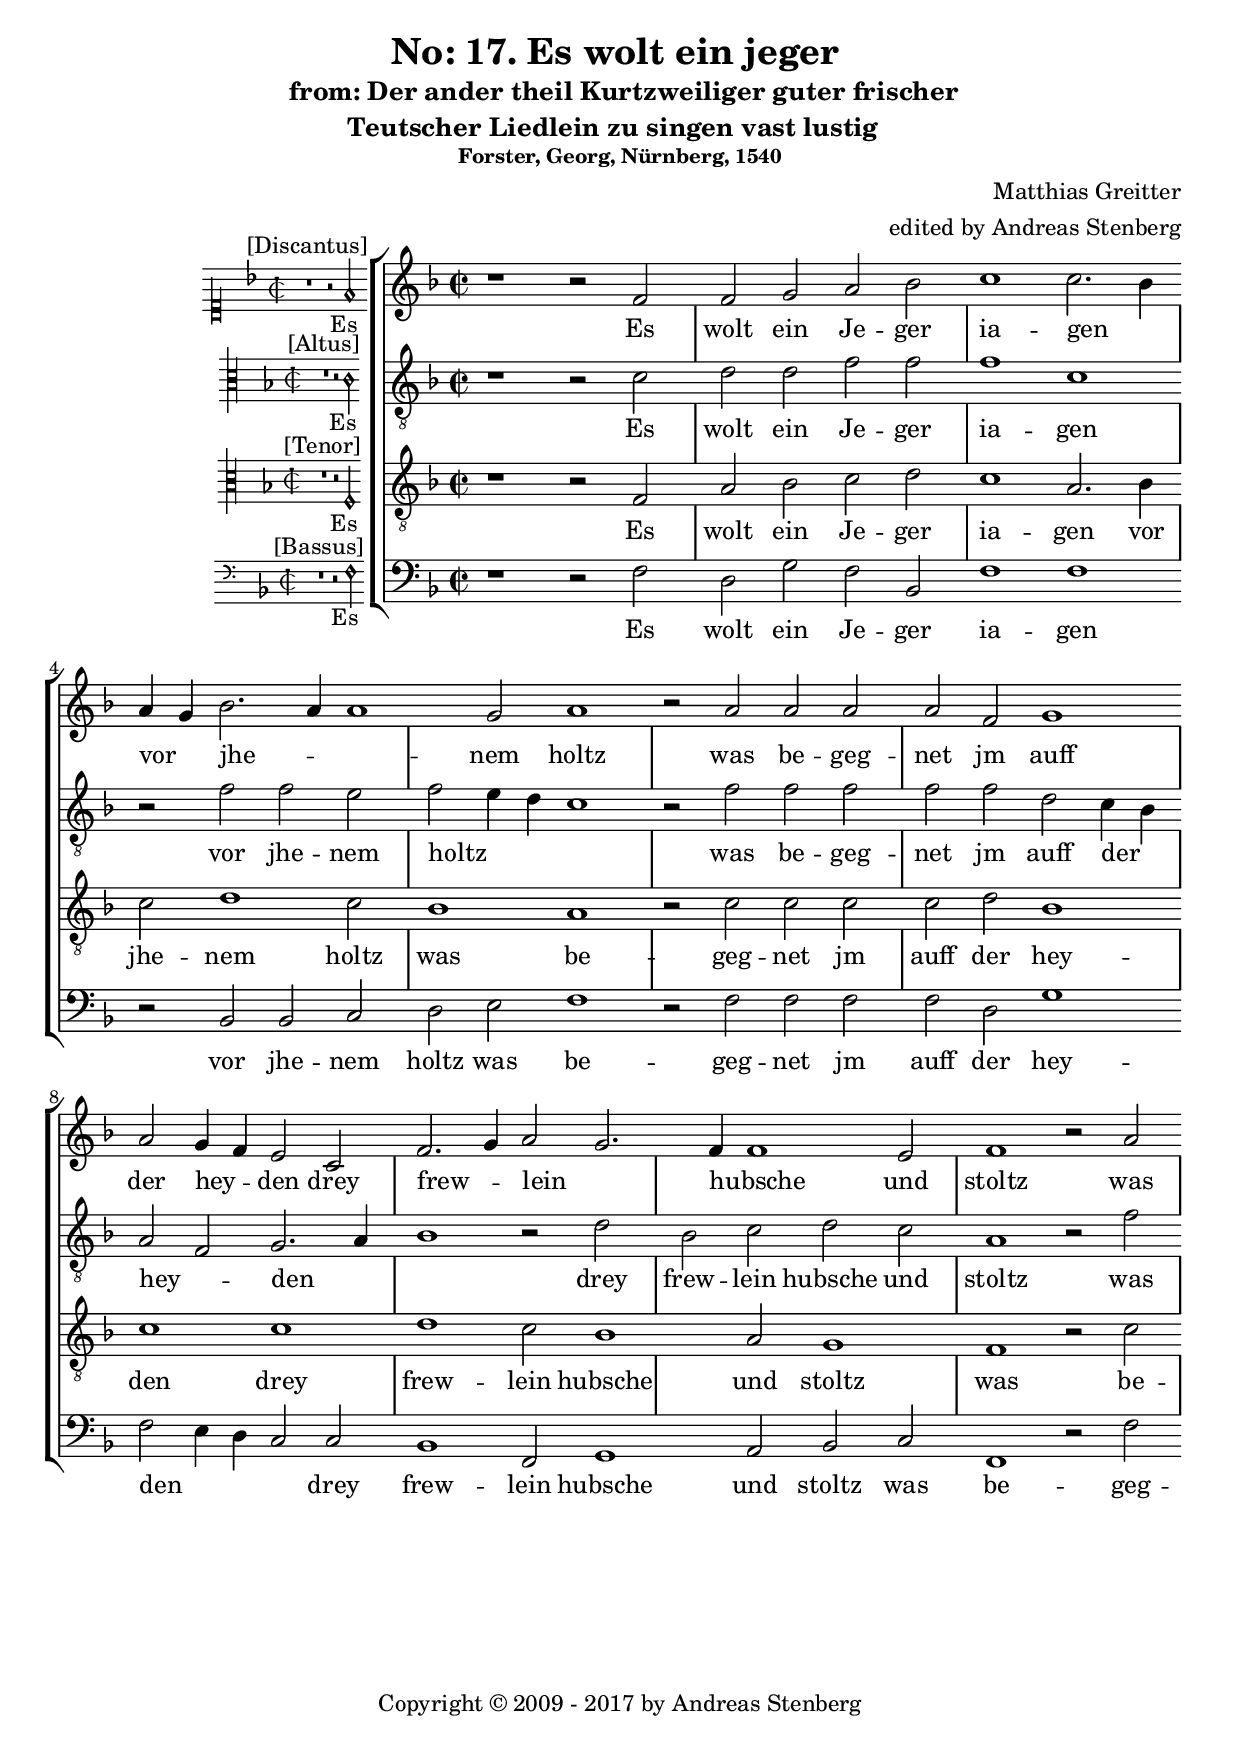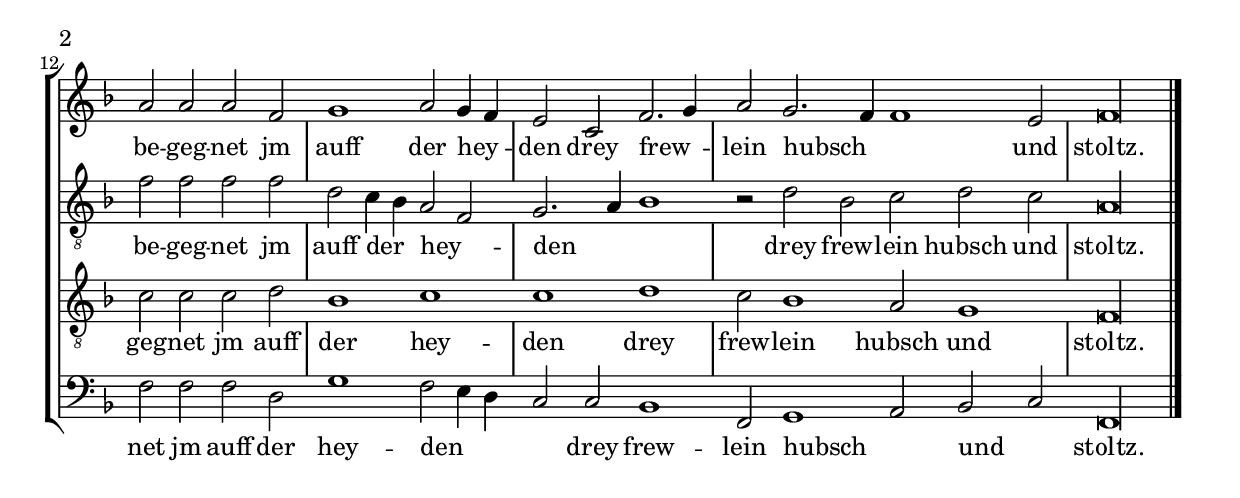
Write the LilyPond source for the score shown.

% Created on Wed Sep 02 16:59:43 EEST 2009
\version "2.18.0"
#(append! supported-clefs '(("mensural-f3" . ("clefs.mensural.f" 0 0))))
\header {
	title = "No: 17. Es wolt ein jeger " 
	subtitle =\markup{ \center-column { " from: Der ander theil Kurtzweiliger guter frischer" 
	"Teutscher Liedlein zu singen vast lustig  "  \vspace #0.2 }}
	subsubtitle ="Forster, Georg, Nürnberg, 1540"
	composer ="Matthias Greitter"
	arranger = "edited by Andreas Stenberg" 
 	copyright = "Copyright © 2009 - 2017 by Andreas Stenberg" 

}


verse= \lyricmode {
Es wolt ein Je -- ger ia -- gen vor jhe -- nem holtz
was be -- geg -- net jm auff der hey -- den drey frew -- lein hubsche
und stoltz
was be -- geg -- net jm auff der hey -- den drey frew -- lein hubsch
und stoltz.
}
 
 
incipitDiscantus = \markup{
	\score{
		{
		\set Staff.instrumentName=" "
		\override NoteHead.style = #'petrucci
		\override Rest.style = #'neomensural
		\override Staff.TimeSignature.style = #'mensural
		\cadenzaOn 
		\clef "petrucci-c1"
		\key f \major
		\time 2/2
	  	 r1^\markup \center-align "[Discantus]" r2 f'2_\markup \center-align "Es"  %two bars

    	}
	\layout {
		\context {\Voice
			\remove Ligature_bracket_engraver
			\consists Mensural_ligature_engraver
		}
		line-width=4.5\cm 
	}
	}
}

staffSoprano = \new Staff {
	\time 2/2
	\set Timing.measureLength = #(ly:make-moment 4/2)
	\override Score.MetronomeMark.stencil = ##f
	\tempo 1 = 76 
	\set Staff.instrumentName = \incipitDiscantus
	\set Staff.midiInstrument = "choir aahs"
	\key f \major
	\clef treble
	\relative c' { 	
		\context Voice = "melodySop" {
			\dynamicUp		
 % Type notes here 
  	 \override Staff.BarLine.transparent = ##t
 	r1 r2 f2
	f2 g a bes
	c1 c2.\melisma bes4\melismaEnd 
	a4\melisma g\melismaEnd bes2.\melisma a4 a1\melismaEnd
		g2 a1
	r2 a2 a a
	a2 f g1 
	a2 g4\melisma f\melismaEnd e2 c
	f2.\melisma g4 \melismaEnd a2\melisma g2.
	    f4\melismaEnd f1 e2
	f1 r2 a2
	a2 a a f
	g1 a2 g4\melisma f\melismaEnd
	e2 c f2.\melisma g4\melismaEnd
	\set Timing.measureLength = #(ly:make-moment 6/2)
	a2 g2.\melisma f4 f1\melismaEnd
	e2 \cadenzaOn
	f\longa \revert Staff.BarLine.transparent
		}

	\bar "|."
	}

}
 
incipitAltus = \markup{
	\score{
		{
		\set Staff.instrumentName=" "
		\override NoteHead.style = #'petrucci
		\override Rest.style = #'neomensural
		\override Staff.TimeSignature.style = #'mensural
		\cadenzaOn 
		\clef "petrucci-c3"
		\key f \major
		\time 2/2
	  	 r1^\markup \center-align "[Altus]" r2 c'2_\markup \center-align "Es"  %two bars

    	}
	\layout {
		\context {\Voice
			\remove Ligature_bracket_engraver
			\consists Mensural_ligature_engraver
		}
		line-width=4.5\cm 
	}
	}
}

staffAlto = \new Staff {
	\set Staff.instrumentName = \incipitAltus
	\set Staff.midiInstrument = "choir aahs"
	\key f \major
	\clef "G_8"
	\relative c' { 	
		\context Voice = "melodyAlt" {
			\dynamicUp		
 % Type notes here 
  	 \override Staff.BarLine.transparent = ##t
 	r1 r2 c2
	d2 d f f
	f1 c
	r2 f f e
	f2\melisma e4 d c1\melismaEnd
	r2 f2 f f
	f2 f d c4\melisma bes\melismaEnd
	a2 \melisma f\melismaEnd g2.\melisma a4
	bes1\melismaEnd r2 d2
	bes2 c d c
	a1 r2 f'2
	f2 f f f 
	d2 c4\melisma bes\melismaEnd a2\melisma f\melismaEnd
	g2.\melisma a4 bes1\melismaEnd
	r2 d2 bes c
	d2 c
	a\longa \revert Staff.BarLine.transparent
		}

	\bar "|."
	}

}
 
incipitTenor = \markup{
	\score{
		{
		\set Staff.instrumentName=" "
		\override NoteHead.style = #'petrucci
		\override Rest.style = #'neomensural
		\override Staff.TimeSignature.style = #'mensural
		\cadenzaOn 
		\clef "petrucci-c3"
		\key f \major
		\time 2/2
	  	 r1^\markup \center-align "[Tenor]" r2 f2_\markup \center-align "Es"  %two bars

    	}
	\layout {
		\context {\Voice
			\remove Ligature_bracket_engraver
			\consists Mensural_ligature_engraver
		}
		line-width=4.5\cm 
	}
	}
}

staffTenor = \new Staff {
	\set Staff.instrumentName = \incipitTenor
	\set Staff.midiInstrument = "choir aahs"
	\key f \major
	\clef "G_8"
	\relative c' { 	
		\context Voice = "melodyTen" {
			\dynamicUp		
 % Type notes here 
  	 \override Staff.BarLine.transparent = ##t
 	r1 r2 f,2
	a2 bes c d
	c1 a2. bes4
	c2 d1 c2
	bes1 a
	r2 c2 c c
	c2 d bes1
	c1 c
	d1 c2 bes1
	   a2 g1
	f1 r2 c'
	c2 c 
	c2 d bes1
	c1 c 
	d1 c2 bes1 
	   a2 g1
	f\longa \revert Staff.BarLine.transparent
		}

	\bar "|."
	}

}
incipitBassus = \markup{
	\score{
		{
		\set Staff.instrumentName=" "
		\override NoteHead.style = #'petrucci
		\override Rest.style = #'neomensural
		\override Staff.TimeSignature.style = #'mensural
		\cadenzaOn 
		\clef "mensural-f"
		\key f \major
		\time 2/2
	  	 r1^\markup \center-align "[Bassus]" r2 f2_\markup \center-align "Es"  %two bars

    	}
	\layout {
		\context {\Voice
			\remove Ligature_bracket_engraver
			\consists Mensural_ligature_engraver
		}
		line-width=4.5\cm 
	}
	}
}

staffBass = \new Staff {
	\set Staff.instrumentName = \incipitBassus
	\set Staff.midiInstrument = "choir aahs"
	\key f \major
	\clef bass
	\relative c' { 	
		\context Voice = "melodyBas" {
			\dynamicUp		
 % Type notes here 
  	 \override Staff.BarLine.transparent = ##t
 	r1 r2 f,2
	d2 g f bes,
	f'1 f
	r2 bes,2 bes c
	d2 e f1
	r2 f2 f f
	f2 d g1
	f2\melisma e4 d c2\melismaEnd c
	bes1 f2 g1
	     a2 bes c
	f,1 r2 f'2
	f2 f f d
	g1 f2\melisma e4 d 
	c2\melismaEnd c bes1
	f2 g1\melisma a2\melismaEnd
	bes2\melisma c\melismaEnd 
	f,\longa \revert Staff.BarLine.transparent


		}

	\bar "|."
	}

}


\score {
	\new StaffGroup
	<<
		\staffSoprano
		\context Lyrics = "lmelodySop" \lyricmode { \lyricsto "melodySop" \verse }
		
		\staffAlto
		\context Lyrics = "lmelodyAlt" \lyricmode { \lyricsto "melodyAlt" \verse }
		
		\staffTenor
		\context Lyrics = "lmelodyTen" \lyricmode { \lyricsto "melodyTen" \verse }
		
		\staffBass
		\context Lyrics = "lmelodyBas" \lyricmode { \lyricsto "melodyBas" \verse }
		
	>>
	
	\midi {
	}

  \layout {
	  indent = 5.5\cm
  }
}

\paper {
	ragged-bottom =##t
	ragged-last-bottom =##t
}




%{
convert-ly.py (GNU LilyPond) 2.18.2  convert-ly.py: Processing `'...
Applying conversion: 2.12.3, 2.13.0, 2.13.1, 2.13.4, 2.13.10, 2.13.16,
2.13.18, 2.13.20, 2.13.27, 2.13.29, 2.13.31, 2.13.36, 2.13.39,
2.13.40, 2.13.42, 2.13.44, 2.13.46, 2.13.48, 2.13.51, 2.14.0, 2.15.7,
2.15.9, 2.15.10, 2.15.16, 2.15.17, 2.15.18, 2.15.19, 2.15.20, 2.15.25,
2.15.32, 2.15.39, 2.15.40, 2.15.42, 2.15.43, 2.16.0, 2.17.0, 2.17.4,
2.17.5, 2.17.6, 2.17.11, 2.17.14, 2.17.15, 2.17.18, 2.17.19, 2.17.20,
2.17.25, 2.17.27, 2.17.29, 2.17.97, 2.18.0
%}
